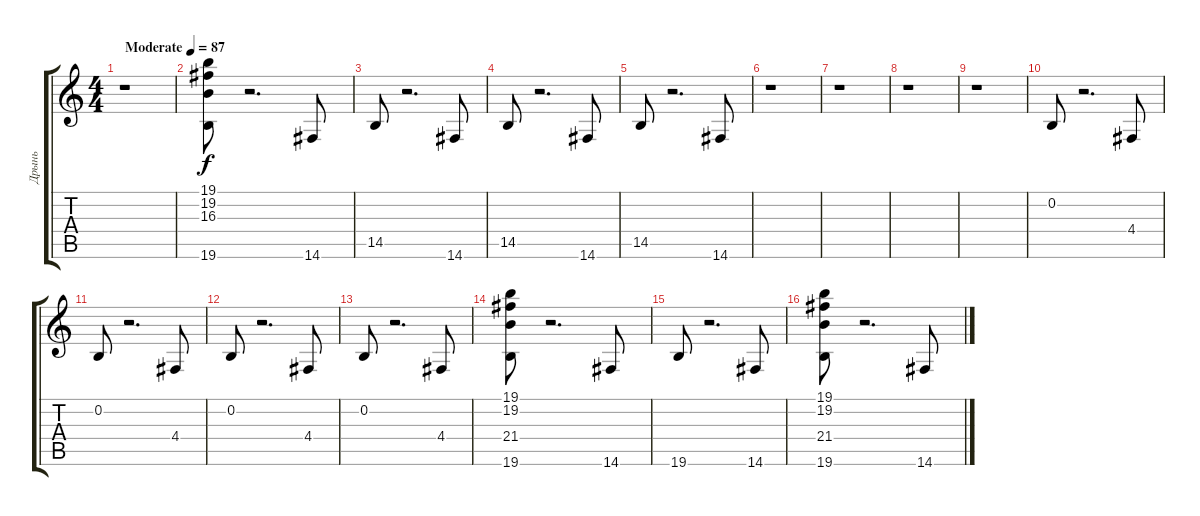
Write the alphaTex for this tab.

\track ("Дрынь" "Дрынь") {instrument tuba}
\staff {score tabs}
\tuning (E4 B3 G3 D3 A2 E2) {hide}
\ts (4 4)
\tempo (87 "Moderate")
\clef g2
\ks c
r.1{dy f instrument tuba} |
(19.1 19.2 16.3 19.6).8{volume 8 balance 8} r.2{d} 14.6.8 |
14.5.8 r.2{d} 14.6.8 |
14.5.8 r.2{d} 14.6.8 |
14.5.8 r.2{d} 14.6.8 |
r.1 |
r.1 |
r.1 |
r.1 |
0.2.8 r.2{d} 4.4.8 |
0.2.8 r.2{d} 4.4.8 |
0.2.8 r.2{d} 4.4.8 |
0.2.8 r.2{d} 4.4.8 |
(19.1 19.2 21.4 19.6).8 r.2{d} 14.6.8 |
19.6.8 r.2{d} 14.6.8 |
(19.1 19.2 21.4 19.6).8 r.2{d} 14.6.8
